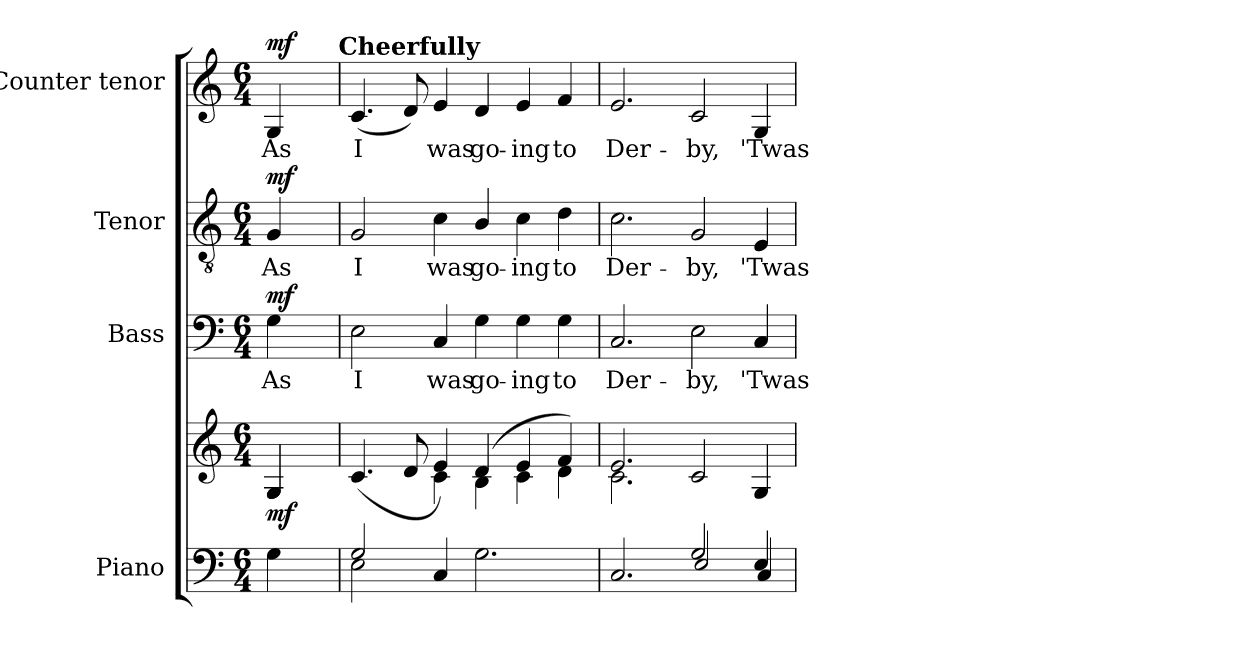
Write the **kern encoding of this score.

**kern	**kern	**dynam	**kern	**text	**dynam	**kern	**text	**dynam	**kern	**text	**dynam
*part4	*part4	*part4	*part3	*part3	*part3	*part2	*part2	*part2	*part1	*part1	*part1
*staff5	*staff4	*staff4/5	*staff3	*staff3	*staff3	*staff2	*staff2	*staff2	*staff1	*staff1	*staff1
*I"Piano	*	*	*I"Bass	*	*	*I"Tenor	*	*	*I"Counter tenor	*	*
*	*	*	*I'B.	*	*	*I'T.	*	*	*	*	*
!!LO:PB:g=z
*clefF4	*clefG2	*	*clefF4	*	*	*clefGv2	*	*	*clefG2	*	*
*	*	*	*	*	*	*ITrd7c12	*	*	*	*	*
*k[]	*k[]	*	*k[]	*	*	*k[]	*	*	*k[]	*	*
*C:	*C:	*	*C:	*	*	*C:	*	*	*C:	*	*
*M6/4	*M6/4	*	*M6/4	*	*	*M6/4	*	*	*M6/4	*	*
*MM264	*MM264	*	*MM264	*	*	*MM264	*	*	*MM264	*	*
=1	=1	=1	=1	=1	=1	=1	=1	=1	=1	=1	=1
*	*^	*	*	*	*	*	*	*	*	*	*
!	!	!	!	!	!LO:LY:b:color=#000000	!	!	!	!	!	!	!
!	!	!	!	!	!	!	!	!LO:LY:b:color=#000000	!	!	!	!
!	!	!	!	!	!	!	!	!	!	!	!LO:LY:b:color=#000000	!
*	*	*	*	*	*	*	*	*	*	*^	*	*
4Gi\	4Gi/	4Gi/	mf	4Gi\	As	mf	4GGi/	As	mf	4Gi/	8ryy	As	mf
.	.	.	.	.	.	.	.	.	.	.	16ryy	.	.
.	.	.	.	.	.	.	.	.	.	.	32ryy	.	.
.	.	.	.	.	.	.	.	.	.	.	64ryy	.	.
.	.	.	.	.	.	.	.	.	.	.	128...ryy	.	.
!	!	!	!	!	!	!	!	!	!	!	!LO:TX:a:B:t=Cheerfully	!	!
.	.	.	.	.	.	.	.	.	.	.	1024ryy	.	.
*	*	*	*	*	*	*	*	*	*	*v	*v	*	*
=2	=2	=2	=2	=2	=2	=2	=2	=2	=2	=2	=2	=2
*^	*	*	*	*	*	*	*	*	*	*	*	*
*	*	*	*	*	*	*	*	*	*	*	*^	*	*
!	!	!	!	!	!	!LO:LY:b:color=#000000	!	!	!	!	!	!	!	!
*	*	*	*	*	*	*	*	*	*	*	*v	*v	*	*
*	*	*	*	*	*	*	*	*	*	*	*^	*	*
!	!	!	!	!	!	!	!	!	!LO:LY:b:color=#000000	!	!	!	!	!
*	*	*	*	*	*	*	*	*	*	*	*v	*v	*	*
*	*	*	*	*	*	*	*	*	*	*	*^	*	*
!	!	!	!	!	!	!	!	!	!	!	!	!	!LO:LY:b:color=#000000	!
*	*	*	*	*	*	*	*	*	*	*	*v	*v	*	*
2Gi/	2Ei\	(4.ci/	2ryy	.	2Ei\	I	.	2GGi/	I	.	(4.ci/	I	.
.	.	8di/	.	.	.	.	.	.	.	.	8di/)	.	.
!	!	!	!	!	!	!LO:LY:b:color=#000000	!	!	!	!	!	!	!
!	!	!	!	!	!	!	!	!	!LO:LY:b:color=#000000	!	!	!	!
!	!	!	!	!	!	!	!	!	!	!	!	!LO:LY:b:color=#000000	!
1ryy	4Ci/	4ei/)	4ci\	.	4Ci/	was	.	4Ci\	was	.	4ei/	was	.
!	!	!	!	!	!	!LO:LY:b:color=#000000	!	!	!	!	!	!	!
!	!	!	!	!	!	!	!	!	!LO:LY:b:color=#000000	!	!	!	!
!	!	!	!	!	!	!	!	!	!	!	!	!LO:LY:b:color=#000000	!
.	2.Gi\	(4di/	4Bi\	.	4Gi\	go-	.	4BBi/	go-	.	4di/	go-	.
!	!	!	!	!	!	!LO:LY:b:color=#000000	!	!	!	!	!	!	!
!	!	!	!	!	!	!	!	!	!LO:LY:b:color=#000000	!	!	!	!
!	!	!	!	!	!	!	!	!	!	!	!	!LO:LY:b:color=#000000	!
.	.	4ei/	4ci\	.	4Gi\	-ing	.	4Ci\	-ing	.	4ei/	-ing	.
!	!	!	!	!	!	!LO:LY:b:color=#000000	!	!	!	!	!	!	!
!	!	!	!	!	!	!	!	!	!LO:LY:b:color=#000000	!	!	!	!
!	!	!	!	!	!	!	!	!	!	!	!	!LO:LY:b:color=#000000	!
.	.	4fi/)	4di\	.	4Gi\	to	.	4Di\	to	.	4fi/	to	.
=3	=3	=3	=3	=3	=3	=3	=3	=3	=3	=3	=3	=3	=3
!	!	!	!	!	!	!LO:LY:b:color=#000000	!	!	!	!	!	!	!
!	!	!	!	!	!	!	!	!	!LO:LY:b:color=#000000	!	!	!	!
!	!	!	!	!	!	!	!	!	!	!	!	!LO:LY:b:color=#000000	!
2.ryy	2.Ci/	2.ei/	2.ci\	.	2.Ci/	Der-	.	2.Ci\	Der-	.	2.ei/	Der-	.
!	!	!	!	!	!	!LO:LY:b:color=#000000	!	!	!	!	!	!	!
!	!	!	!	!	!	!	!	!	!LO:LY:b:color=#000000	!	!	!	!
!	!	!	!	!	!	!	!	!	!	!	!	!LO:LY:b:color=#000000	!
2Gi/	2Ei/	2ci/	2.ryy	.	2Ei\	-by,	.	2GGi/	-by,	.	2ci/	-by,	.
!	!	!	!	!	!	!LO:LY:b:color=#000000	!	!	!	!	!	!	!
!	!	!	!	!	!	!	!	!	!LO:LY:b:color=#000000	!	!	!	!
!	!	!	!	!	!	!	!	!	!	!	!	!LO:LY:b:color=#000000	!
4Ei/	4Ci/	4Gi/	.	.	4Ci/	'Twas	.	4EEi/	'Twas	.	4Gi/	'Twas	.
*v	*v	*	*	*	*	*	*	*	*	*	*	*	*
*	*v	*v	*	*	*	*	*	*	*	*	*	*
=	=	=	=	=	=	=	=	=	=	=	=
*-	*-	*-	*-	*-	*-	*-	*-	*-	*-	*-	*-
